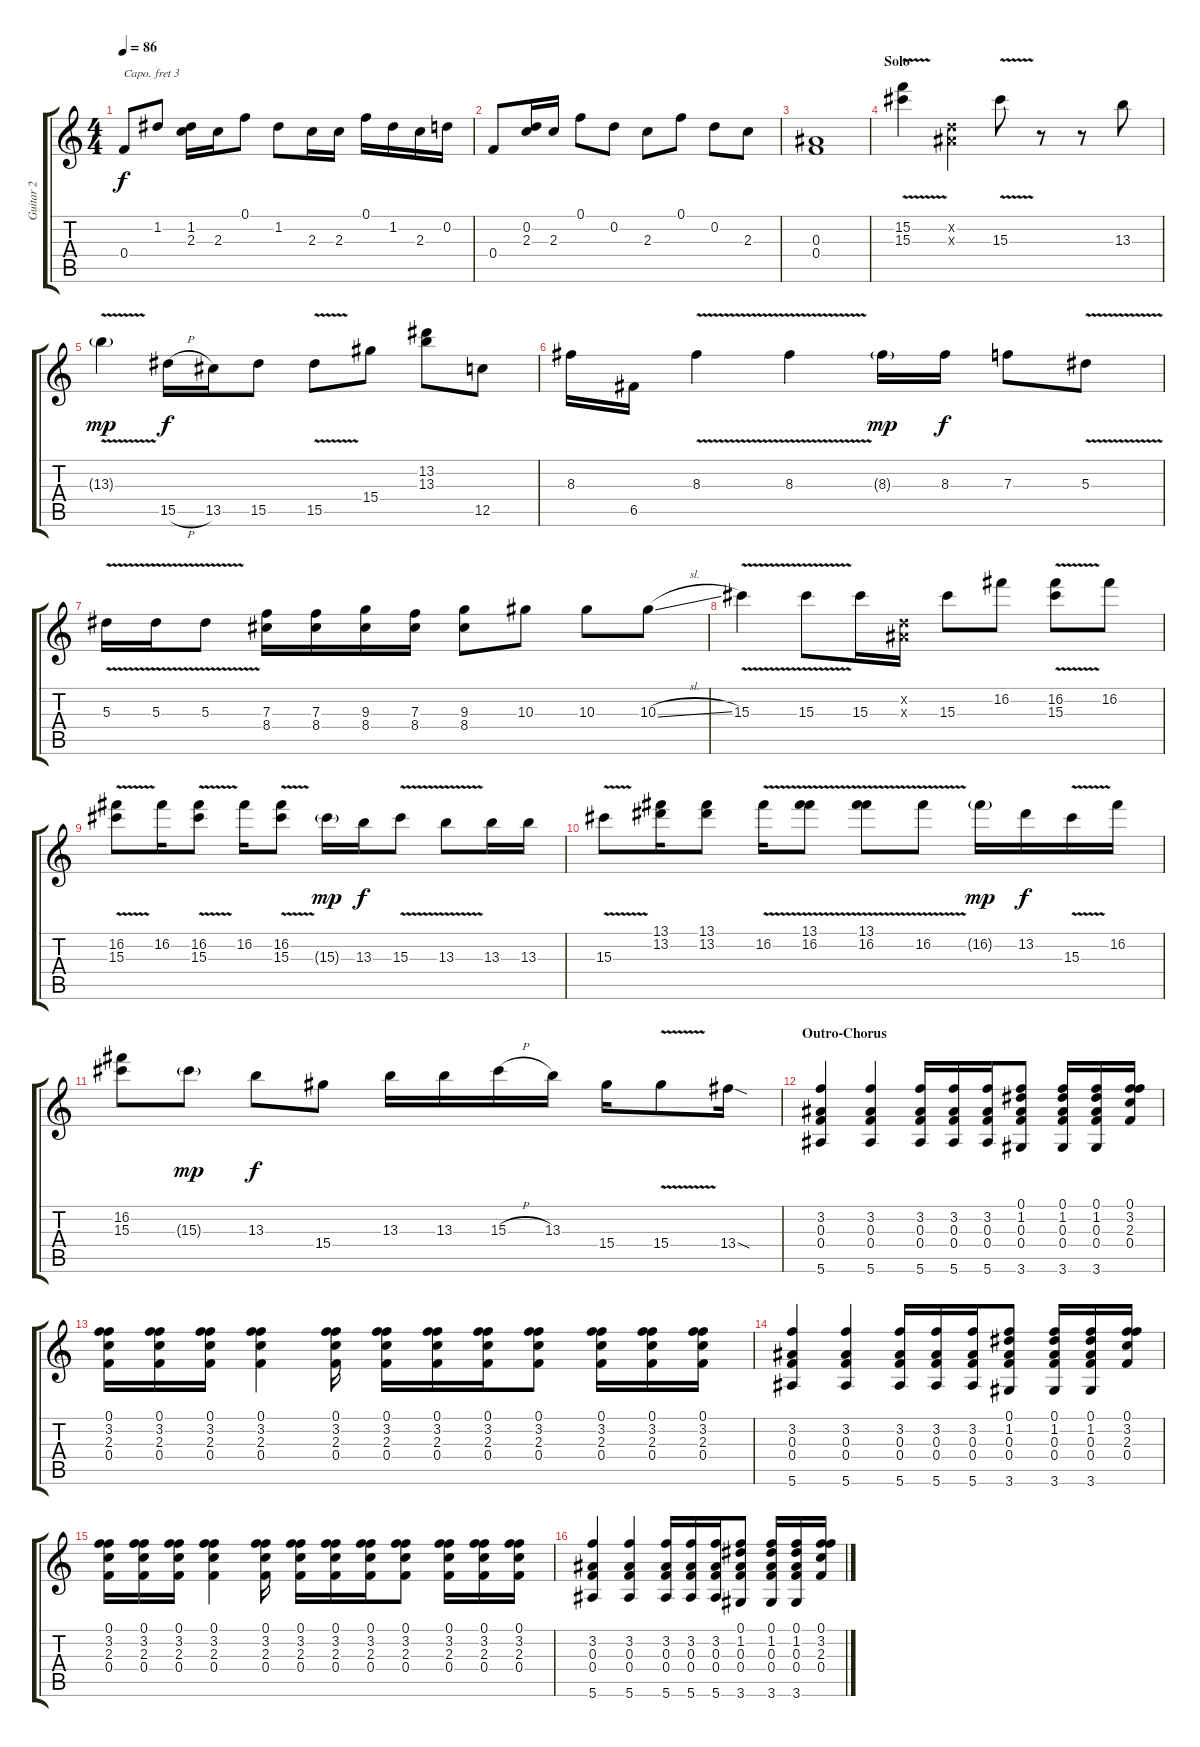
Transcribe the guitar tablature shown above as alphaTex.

\track ("Guitar 2" "Guitar 2") {instrument distortionguitar}
\staff {score tabs}
\capo 3
\tuning (D4 B3 G3 D3 A2 D2) {hide}
\ts (4 4)
\tempo 86
\clef g2
\ks c
0.4.8{dy f} 1.2.8 (1.2 2.3).16 2.3.16 0.1.8 1.2.8 2.3.16 2.3.16 0.1.16 1.2.16 2.3.16 0.2.16 |
0.4.8 (0.2 2.3).16 2.3.16 0.1.8 0.2.8 2.3.8 0.1.8 0.2.8 2.3.8 |
(0.3 0.4).1 |
\section ("" "Solo")
(15.2{v} 15.3).4 (0.2{x} 0.3{x}).4 15.3{v}.8 r.8 r.8 13.3.8 |
13.3{v g}.4{dy mp} 15.5{h}.16{dy f} 13.5.16 15.5.8 15.5{v}.8 15.4.8 (13.2 13.3).8 12.5.8 |
8.3.16 6.5.16 8.3{v}.4 8.3{v}.4 8.3{g}.16{dy mp} 8.3.16{dy f} 7.3.8 5.3{v}.8 |
5.3{v}.16 5.3{v}.16 5.3{v}.8 (7.3 8.4).16 (7.3 8.4).16 (9.3 8.4).16 (7.3 8.4).16 (9.3 8.4).8 10.3.8 10.3.8 10.3{sl}.8 |
15.3{v}.4 15.3{v}.8 15.3.16 (0.2{x} 0.3{x}).16 15.3.8 16.2.8 (16.2 15.3{v}).8 16.2.8 |
(16.2 15.3{v}).8 16.2.16 (16.2 15.3{v}).8 16.2.16 (16.2 15.3{v}).8 15.3{g}.16{dy mp} 13.3.16{dy f} 15.3{v}.8 13.3{v}.8 13.3.16 13.3.16 |
15.3{v}.8 (13.1 13.2).16 (13.1 13.2).8 16.2{v}.16 (13.1 16.2{v}).8 (13.1 16.2{v}).8 16.2{v}.8 16.2{g}.16{dy mp} 13.2.16{dy f} 15.3{v}.16 16.2.16 |
(16.2 15.3).8 15.3{g}.8{dy mp} 13.3.8{dy f} 15.4.8 13.3.16 13.3.16 15.3{h}.16 13.3.16 15.4.16 15.4{v}.8 13.4{sod}.16 |
\section ("" "Outro-Chorus")
(3.2 0.3 0.4 5.6).4 (3.2 0.3 0.4 5.6).4 (3.2 0.3 0.4 5.6).16 (3.2 0.3 0.4 5.6).16 (3.2 0.3 0.4 5.6).16 (0.1 1.2 0.3 0.4 3.6).8 (0.1 1.2 0.3 0.4 3.6).16 (0.1 1.2 0.3 0.4 3.6).16 (0.1 3.2 2.3 0.4).16 |
(0.1 3.2 2.3 0.4).16 (0.1 3.2 2.3 0.4).16 (0.1 3.2 2.3 0.4).16 (0.1 3.2 2.3 0.4).4 (0.1 3.2 2.3 0.4).16 (0.1 3.2 2.3 0.4).16 (0.1 3.2 2.3 0.4).16 (0.1 3.2 2.3 0.4).16 (0.1 3.2 2.3 0.4).8 (0.1 3.2 2.3 0.4).16 (0.1 3.2 2.3 0.4).16 (0.1 3.2 2.3 0.4).16 |
(3.2 0.3 0.4 5.6).4 (3.2 0.3 0.4 5.6).4 (3.2 0.3 0.4 5.6).16 (3.2 0.3 0.4 5.6).16 (3.2 0.3 0.4 5.6).16 (0.1 1.2 0.3 0.4 3.6).8 (0.1 1.2 0.3 0.4 3.6).16 (0.1 1.2 0.3 0.4 3.6).16 (0.1 3.2 2.3 0.4).16 |
(0.1 3.2 2.3 0.4).16 (0.1 3.2 2.3 0.4).16 (0.1 3.2 2.3 0.4).16 (0.1 3.2 2.3 0.4).4 (0.1 3.2 2.3 0.4).16 (0.1 3.2 2.3 0.4).16 (0.1 3.2 2.3 0.4).16 (0.1 3.2 2.3 0.4).16 (0.1 3.2 2.3 0.4).8 (0.1 3.2 2.3 0.4).16 (0.1 3.2 2.3 0.4).16 (0.1 3.2 2.3 0.4).16 |
(3.2 0.3 0.4 5.6).4 (3.2 0.3 0.4 5.6).4 (3.2 0.3 0.4 5.6).16 (3.2 0.3 0.4 5.6).16 (3.2 0.3 0.4 5.6).16 (0.1 1.2 0.3 0.4 3.6).8 (0.1 1.2 0.3 0.4 3.6).16 (0.1 1.2 0.3 0.4 3.6).16 (0.1 3.2 2.3 0.4).16
